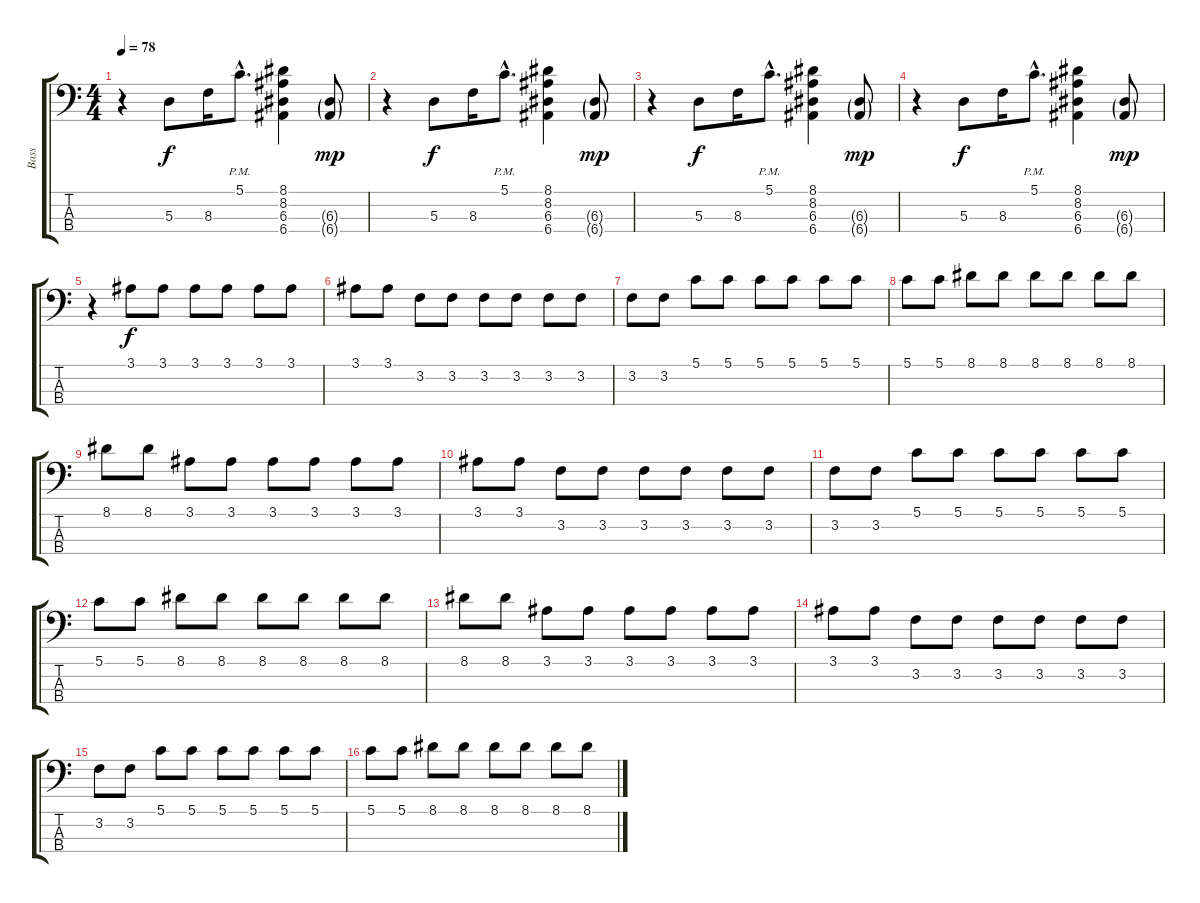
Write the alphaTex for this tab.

\track ("Bass" "Bass") {instrument electricbassfinger}
\staff {score tabs}
\tuning (G2 D2 A1 E1) {hide}
\ts (4 4)
\tempo 78
\clef f4
\ks c
r.4{dy mp} 5.3.8{dy f} 8.3.16 5.1{hac pm}.8{d} (8.1 8.2 6.3 6.4).4 (6.3{g} 6.4{g}).8{dy mp} |
r.4 5.3.8{dy f} 8.3.16 5.1{hac pm}.8{d} (8.1 8.2 6.3 6.4).4 (6.3{g} 6.4{g}).8{dy mp} |
r.4 5.3.8{dy f} 8.3.16 5.1{hac pm}.8{d} (8.1 8.2 6.3 6.4).4 (6.3{g} 6.4{g}).8{dy mp} |
r.4 5.3.8{dy f} 8.3.16 5.1{hac pm}.8{d} (8.1 8.2 6.3 6.4).4 (6.3{g} 6.4{g}).8{dy mp} |
r.4 3.1.8{dy f} 3.1.8 3.1.8 3.1.8 3.1.8 3.1.8 |
3.1.8 3.1.8 3.2.8 3.2.8 3.2.8 3.2.8 3.2.8 3.2.8 |
3.2.8 3.2.8 5.1.8 5.1.8 5.1.8 5.1.8 5.1.8 5.1.8 |
5.1.8 5.1.8 8.1.8 8.1.8 8.1.8 8.1.8 8.1.8 8.1.8 |
8.1.8 8.1.8 3.1.8 3.1.8 3.1.8 3.1.8 3.1.8 3.1.8 |
3.1.8 3.1.8 3.2.8 3.2.8 3.2.8 3.2.8 3.2.8 3.2.8 |
3.2.8 3.2.8 5.1.8 5.1.8 5.1.8 5.1.8 5.1.8 5.1.8 |
5.1.8 5.1.8 8.1.8 8.1.8 8.1.8 8.1.8 8.1.8 8.1.8 |
8.1.8 8.1.8 3.1.8 3.1.8 3.1.8 3.1.8 3.1.8 3.1.8 |
3.1.8 3.1.8 3.2.8 3.2.8 3.2.8 3.2.8 3.2.8 3.2.8 |
3.2.8 3.2.8 5.1.8 5.1.8 5.1.8 5.1.8 5.1.8 5.1.8 |
5.1.8 5.1.8 8.1.8 8.1.8 8.1.8 8.1.8 8.1.8 8.1.8
